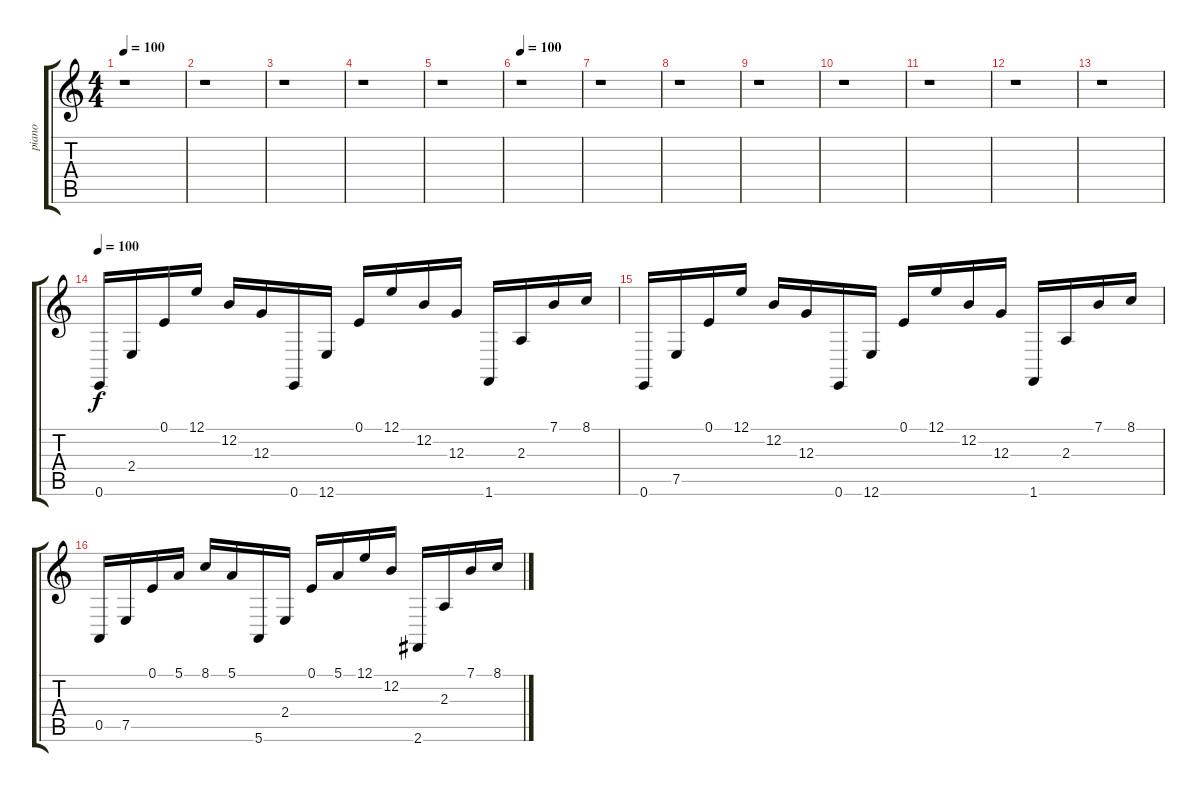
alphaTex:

\track ("piano" "piano") {instrument brightacousticpiano}
\staff {score tabs}
\tuning (E4 B3 G3 D3 A2 E2) {hide}
\ts (4 4)
\tempo 100
\clef g2
\ks c
r.1{dy f} |
r.1 |
r.1 |
r.1 |
r.1 |
\tempo 100
r.1 |
r.1 |
r.1 |
r.1 |
r.1 |
r.1 |
r.1 |
r.1 |
\tempo 100
0.6.16 2.4.16 0.1.16 12.1.16 12.2.16 12.3.16 0.6.16 12.6.16 0.1.16 12.1.16 12.2.16 12.3.16 1.6.16 2.3.16 7.1.16 8.1.16 |
0.6.16 7.5.16 0.1.16 12.1.16 12.2.16 12.3.16 0.6.16 12.6.16 0.1.16 12.1.16 12.2.16 12.3.16 1.6.16 2.3.16 7.1.16 8.1.16 |
0.5.16 7.5.16 0.1.16 5.1.16 8.1.16 5.1.16 5.6.16 2.4.16 0.1.16 5.1.16 12.1.16 12.2.16 2.6.16 2.3.16 7.1.16 8.1.16
